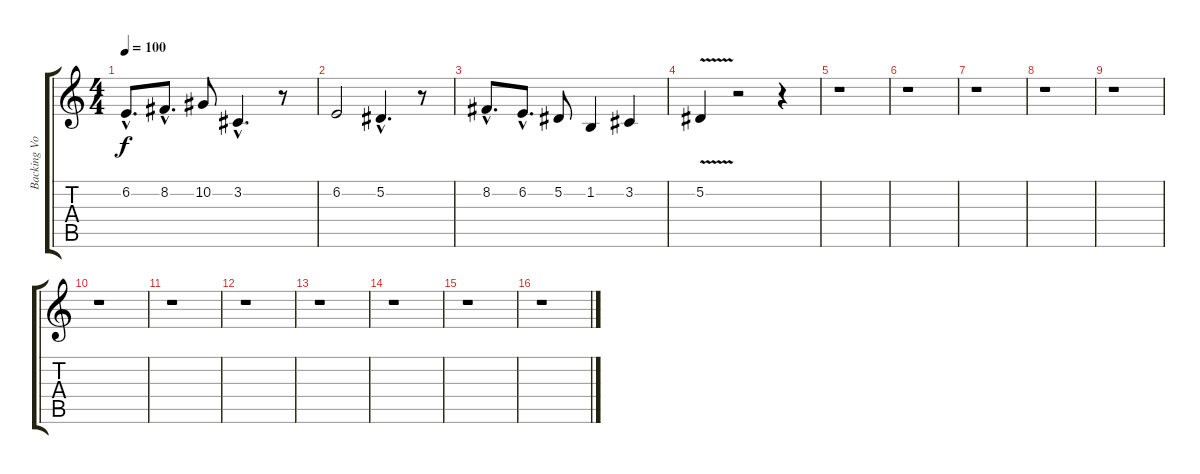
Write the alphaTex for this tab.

\track ("Backing Vocals" "Backing Vo") {instrument choiraahs}
\staff {score tabs}
\tuning (Eb4 Bb3 Gb3 Db3 Ab2 Eb2) {hide}
\ts (4 4)
\tempo 100
\clef g2
\ks c
6.2{hac}.8{d dy f} 8.2{hac}.8{d} 10.2.8 3.2{hac}.4{d} r.8 |
6.2.2 5.2{hac}.4{d} r.8 |
8.2{hac}.8{d} 6.2{hac}.8{d} 5.2.8 1.2.4 3.2.4 |
5.2{v}.4 r.2 r.4 |
r.1 |
r.1 |
r.1 |
r.1 |
r.1 |
r.1 |
r.1 |
r.1 |
r.1 |
r.1 |
r.1 |
r.1
